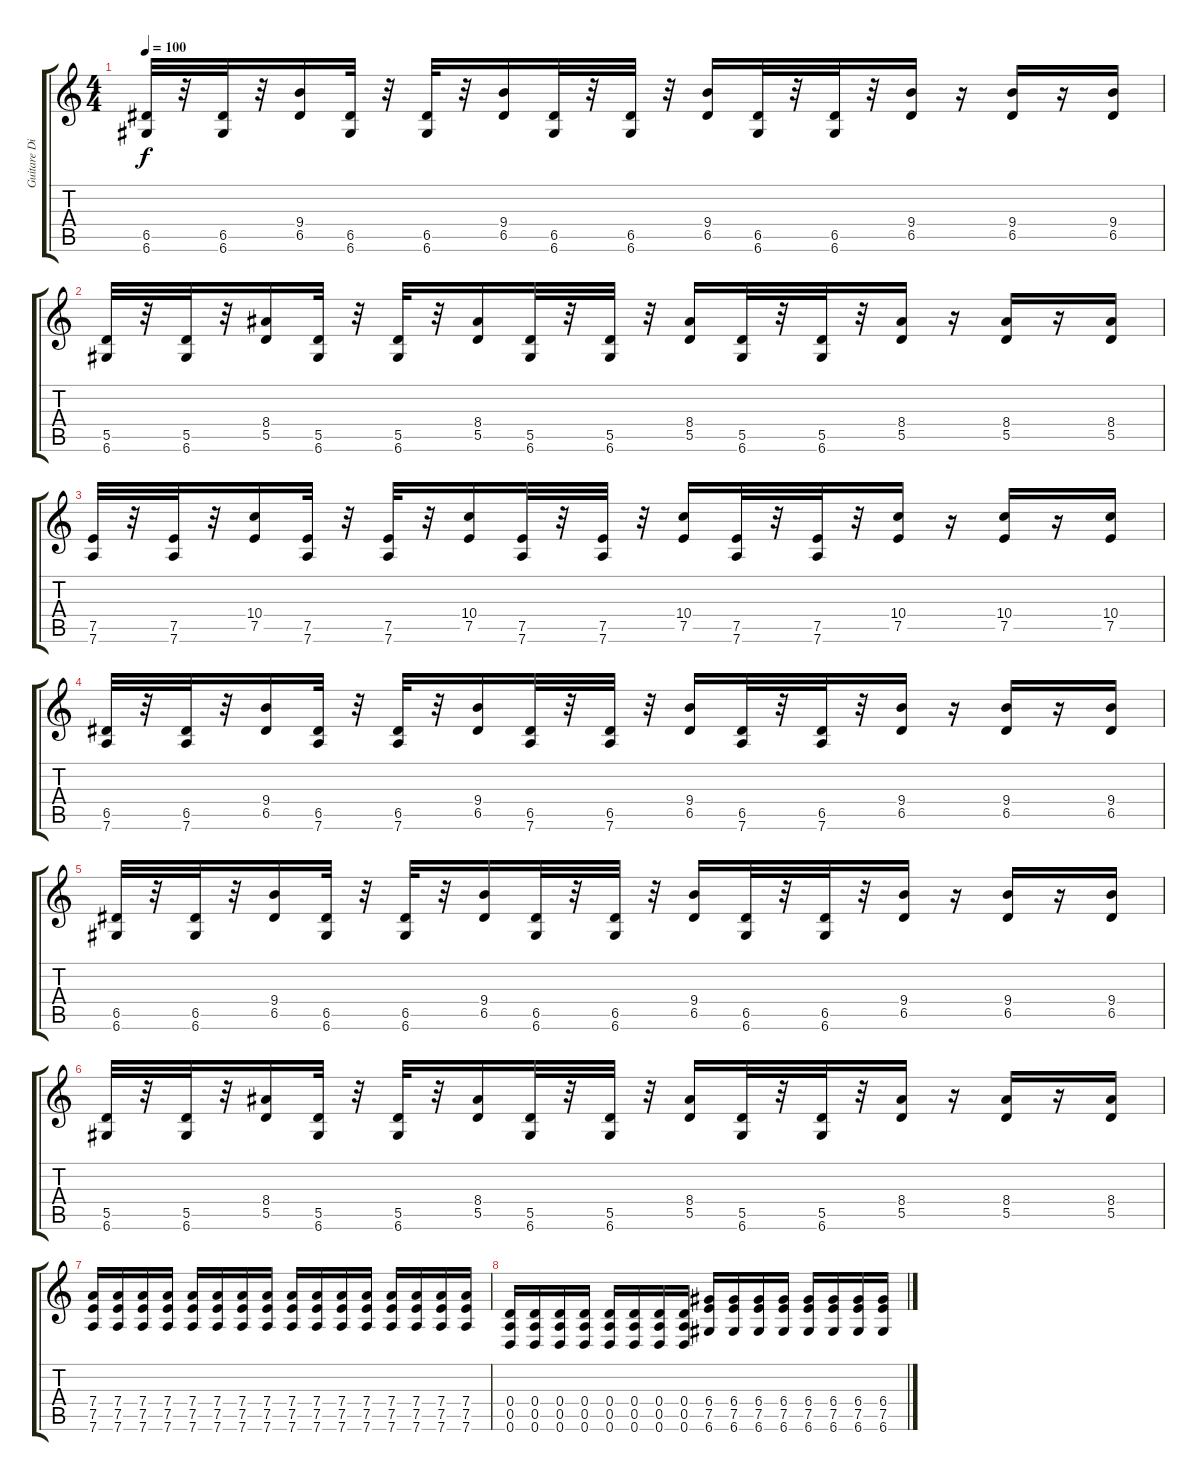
\track ("Guitare Distortion 1" "Guitare Di") {instrument distortionguitar}
\staff {score tabs}
\tuning (E4 B3 G3 D3 A2 D2) {hide}
\ts (4 4)
\tempo 100
\clef g2
\ks c
(6.5 6.6).32{dy f} r.32 (6.5 6.6).32 r.32 (9.4 6.5).16 (6.5 6.6).32 r.32 (6.5 6.6).32 r.32 (9.4 6.5).16 (6.5 6.6).32 r.32 (6.5 6.6).32 r.32 (9.4 6.5).16 (6.5 6.6).32 r.32 (6.5 6.6).32 r.32 (9.4 6.5).16 r.16 (9.4 6.5).16 r.16 (9.4 6.5).16 |
(5.5 6.6).32 r.32 (5.5 6.6).32 r.32 (8.4 5.5).16 (5.5 6.6).32 r.32 (5.5 6.6).32 r.32 (8.4 5.5).16 (5.5 6.6).32 r.32 (5.5 6.6).32 r.32 (8.4 5.5).16 (5.5 6.6).32 r.32 (5.5 6.6).32 r.32 (8.4 5.5).16 r.16 (8.4 5.5).16 r.16 (8.4 5.5).16 |
(7.5 7.6).32 r.32 (7.5 7.6).32 r.32 (10.4 7.5).16 (7.5 7.6).32 r.32 (7.5 7.6).32 r.32 (10.4 7.5).16 (7.5 7.6).32 r.32 (7.5 7.6).32 r.32 (10.4 7.5).16 (7.5 7.6).32 r.32 (7.5 7.6).32 r.32 (10.4 7.5).16 r.16 (10.4 7.5).16 r.16 (10.4 7.5).16 |
(6.5 7.6).32 r.32 (6.5 7.6).32 r.32 (9.4 6.5).16 (6.5 7.6).32 r.32 (6.5 7.6).32 r.32 (9.4 6.5).16 (6.5 7.6).32 r.32 (6.5 7.6).32 r.32 (9.4 6.5).16 (6.5 7.6).32 r.32 (6.5 7.6).32 r.32 (9.4 6.5).16 r.16 (9.4 6.5).16 r.16 (9.4 6.5).16 |
(6.5 6.6).32 r.32 (6.5 6.6).32 r.32 (9.4 6.5).16 (6.5 6.6).32 r.32 (6.5 6.6).32 r.32 (9.4 6.5).16 (6.5 6.6).32 r.32 (6.5 6.6).32 r.32 (9.4 6.5).16 (6.5 6.6).32 r.32 (6.5 6.6).32 r.32 (9.4 6.5).16 r.16 (9.4 6.5).16 r.16 (9.4 6.5).16 |
(5.5 6.6).32 r.32 (5.5 6.6).32 r.32 (8.4 5.5).16 (5.5 6.6).32 r.32 (5.5 6.6).32 r.32 (8.4 5.5).16 (5.5 6.6).32 r.32 (5.5 6.6).32 r.32 (8.4 5.5).16 (5.5 6.6).32 r.32 (5.5 6.6).32 r.32 (8.4 5.5).16 r.16 (8.4 5.5).16 r.16 (8.4 5.5).16 |
(7.4 7.5 7.6).16 (7.4 7.5 7.6).16 (7.4 7.5 7.6).16 (7.4 7.5 7.6).16 (7.4 7.5 7.6).16 (7.4 7.5 7.6).16 (7.4 7.5 7.6).16 (7.4 7.5 7.6).16 (7.4 7.5 7.6).16 (7.4 7.5 7.6).16 (7.4 7.5 7.6).16 (7.4 7.5 7.6).16 (7.4 7.5 7.6).16 (7.4 7.5 7.6).16 (7.4 7.5 7.6).16 (7.4 7.5 7.6).16 |
(0.4 0.5 0.6).16 (0.4 0.5 0.6).16 (0.4 0.5 0.6).16 (0.4 0.5 0.6).16 (0.4 0.5 0.6).16 (0.4 0.5 0.6).16 (0.4 0.5 0.6).16 (0.4 0.5 0.6).16 (6.4 7.5 6.6).16 (6.4 7.5 6.6).16 (6.4 7.5 6.6).16 (6.4 7.5 6.6).16 (6.4 7.5 6.6).16 (6.4 7.5 6.6).16 (6.4 7.5 6.6).16 (6.4 7.5 6.6).16
